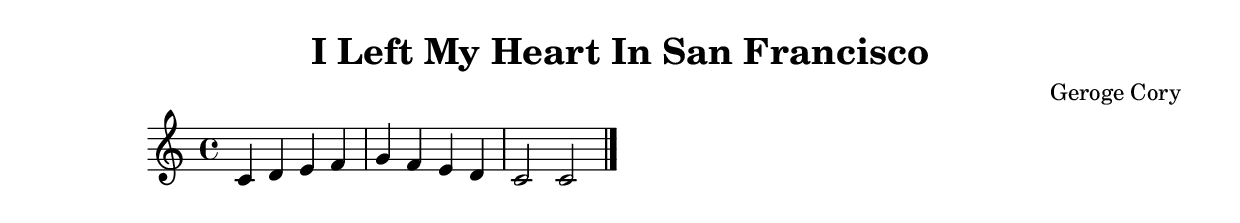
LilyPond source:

\version "2.24.4"

\header {
  title = "I Left My Heart In San Francisco"
  composer = "Geroge Cory"
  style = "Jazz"
}

\score {
  \new Staff {
    \clef treble
    \time 4/4
    \key c \major
    
    % Simple chord progression placeholder
    c'4 d' e' f' |
    g' f' e' d' |
    c'2 c'2 |
    \bar "|."
  }
  \layout {}
  \midi {
    \tempo 4 = 120
  }
}